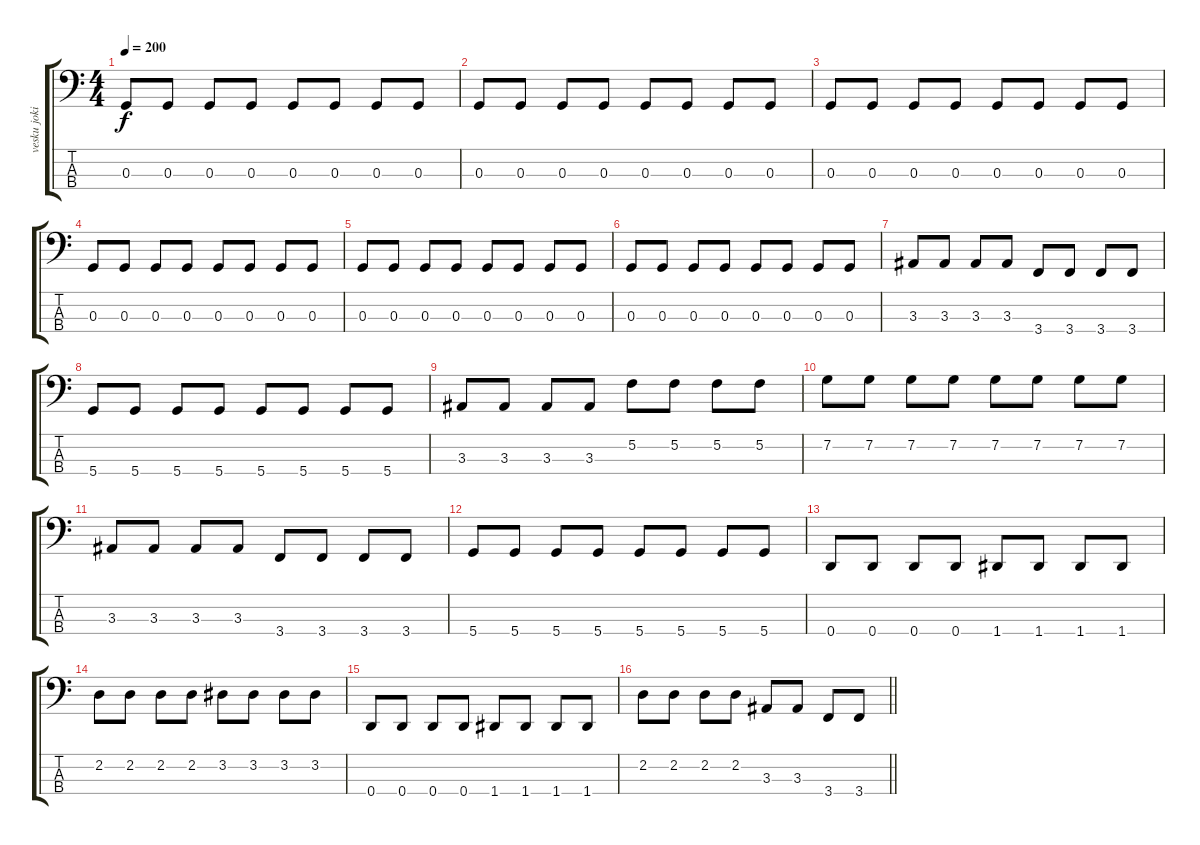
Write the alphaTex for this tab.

\track ("vesku jokinen" "vesku joki") {instrument electricbassfinger}
\staff {score tabs}
\tuning (F2 C2 G1 D1) {hide}
\ts (4 4)
\tempo 200
\clef f4
\ks c
0.3.8{dy f} 0.3.8 0.3.8 0.3.8 0.3.8 0.3.8 0.3.8 0.3.8 |
0.3.8 0.3.8 0.3.8 0.3.8 0.3.8 0.3.8 0.3.8 0.3.8 |
0.3.8 0.3.8 0.3.8 0.3.8 0.3.8 0.3.8 0.3.8 0.3.8 |
0.3.8 0.3.8 0.3.8 0.3.8 0.3.8 0.3.8 0.3.8 0.3.8 |
0.3.8 0.3.8 0.3.8 0.3.8 0.3.8 0.3.8 0.3.8 0.3.8 |
0.3.8 0.3.8 0.3.8 0.3.8 0.3.8 0.3.8 0.3.8 0.3.8 |
3.3.8 3.3.8 3.3.8 3.3.8 3.4.8 3.4.8 3.4.8 3.4.8 |
5.4.8 5.4.8 5.4.8 5.4.8 5.4.8 5.4.8 5.4.8 5.4.8 |
3.3.8 3.3.8 3.3.8 3.3.8 5.2.8 5.2.8 5.2.8 5.2.8 |
7.2.8 7.2.8 7.2.8 7.2.8 7.2.8 7.2.8 7.2.8 7.2.8 |
3.3.8 3.3.8 3.3.8 3.3.8 3.4.8 3.4.8 3.4.8 3.4.8 |
5.4.8 5.4.8 5.4.8 5.4.8 5.4.8 5.4.8 5.4.8 5.4.8 |
0.4.8 0.4.8 0.4.8 0.4.8 1.4.8 1.4.8 1.4.8 1.4.8 |
2.2.8 2.2.8 2.2.8 2.2.8 3.2.8 3.2.8 3.2.8 3.2.8 |
0.4.8 0.4.8 0.4.8 0.4.8 1.4.8 1.4.8 1.4.8 1.4.8 |
\barLineRight lightlight
2.2.8 2.2.8 2.2.8 2.2.8 3.3.8 3.3.8 3.4.8 3.4.8
